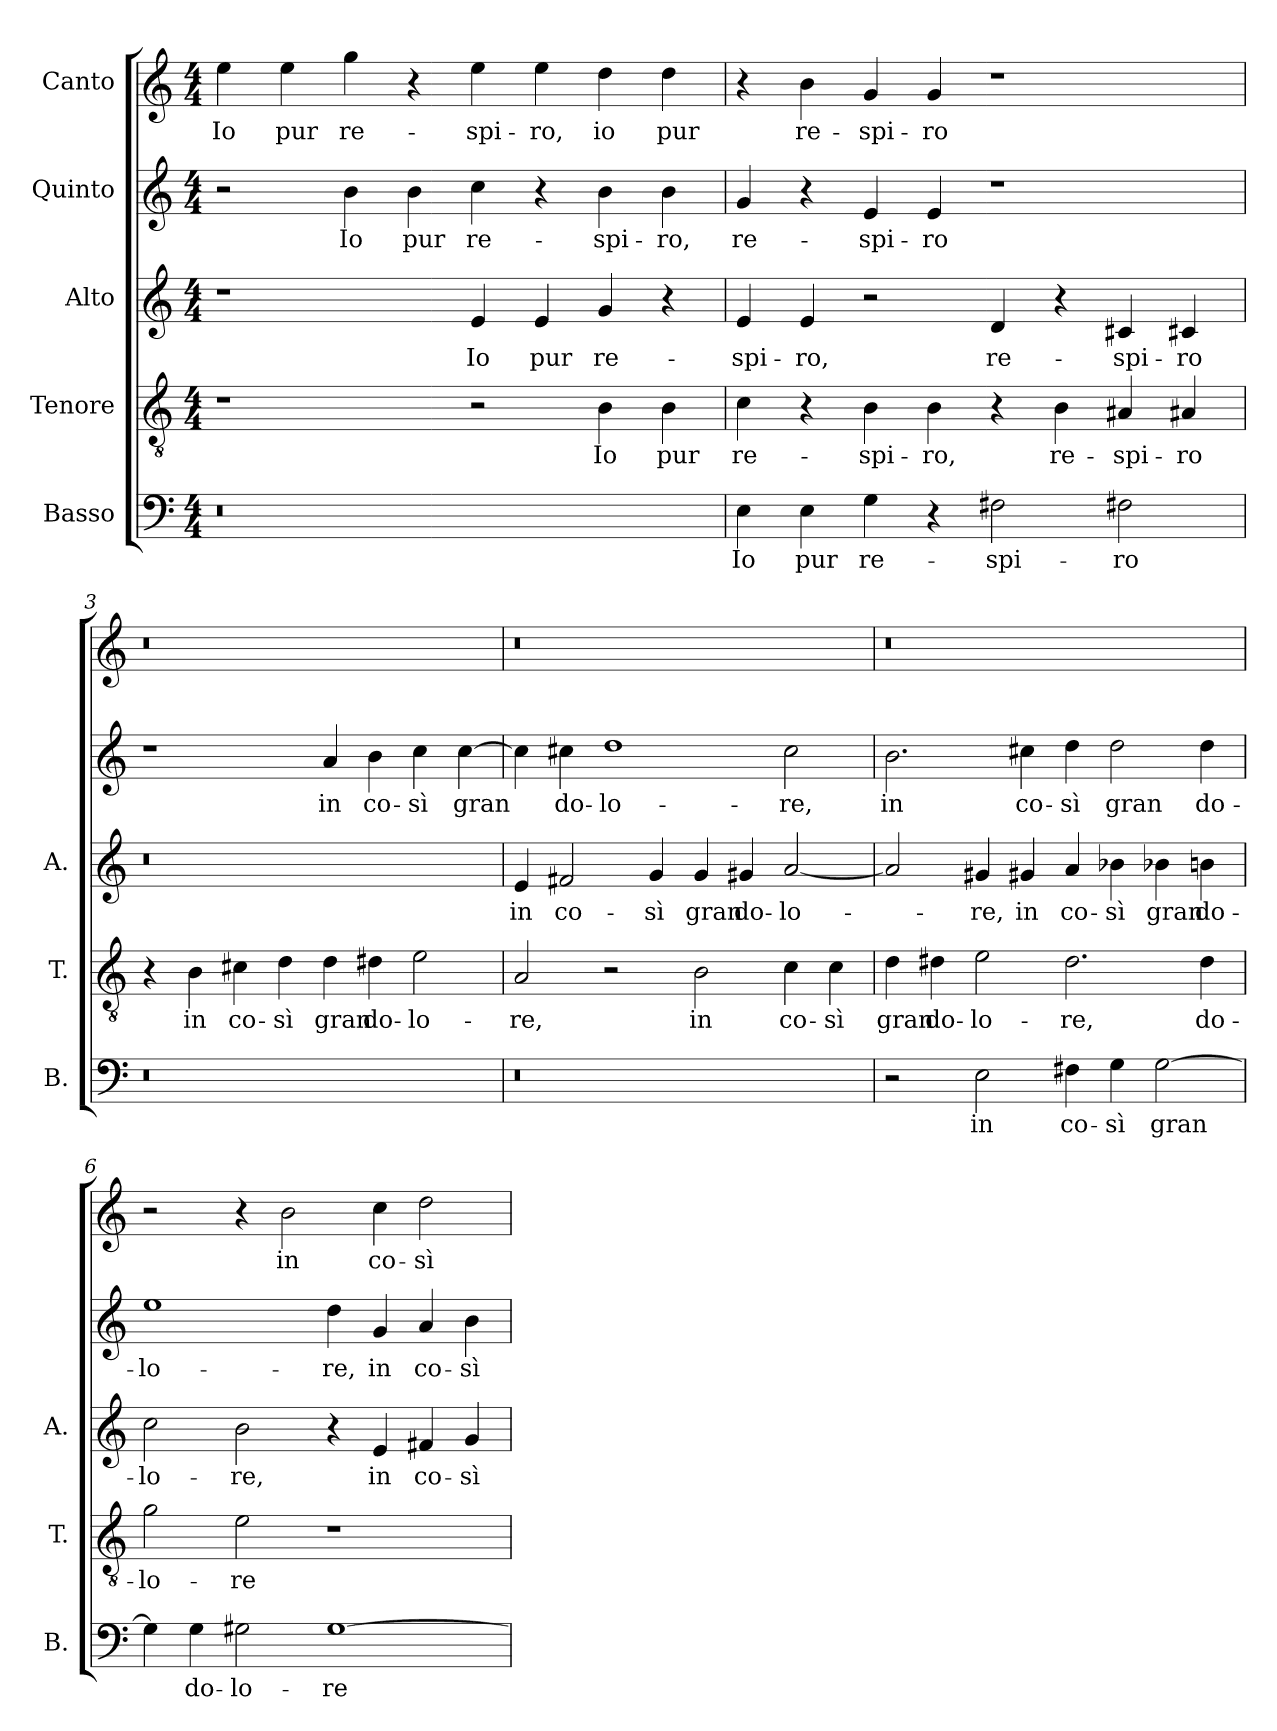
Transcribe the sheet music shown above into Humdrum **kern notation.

**kern	**text	**kern	**text	**kern	**text	**kern	**text	**kern	**text
*part5	*part5	*part4	*part4	*part3	*part3	*part2	*part2	*part1	*part1
*staff5	*staff5	*staff4	*staff4	*staff3	*staff3	*staff2	*staff2	*staff1	*staff1
*I"Basso	*	*I"Tenore	*	*I"Alto	*	*I"Quinto	*	*I"Canto	*
*I'B.	*	*I'T.	*	*I'A.	*	*	*	*	*
*clefF4	*	*clefGv2	*	*clefG2	*	*clefG2	*	*clefG2	*
*k[]	*	*k[]	*	*k[]	*	*k[]	*	*k[]	*
*C:	*	*C:	*	*C:	*	*C:	*	*C:	*
*M4/4	*	*M4/4	*	*M4/4	*	*M4/4	*	*M4/4	*
=1	=1	=1	=1	=1	=1	=1	=1	=1	=1
!LO:N:vis=0	!	!	!	!	!	!	!	!	!
1r	.	1r	.	1r	.	2r	.	4ee\	Io
.	.	.	.	.	.	.	.	4ee\	pur
.	.	.	.	.	.	4b\	Io	4gg\	re-
.	.	.	.	.	.	4b\	pur	4r	.
1ryy	.	2r	.	4e/	Io	4cc\	re-	4ee\	-spi-
.	.	.	.	4e/	pur	4r	.	4ee\	-ro,
.	.	4B\	Io	4g/	re-	4b\	-spi-	4dd\	io
.	.	4B\	pur	4r	.	4b\	-ro,	4dd\	pur
=2	=2	=2	=2	=2	=2	=2	=2	=2	=2
4E\	Io	4c\	re-	4e/	-spi-	4g/	re-	4r	.
4E\	pur	4r	.	4e/	-ro,	4r	.	4b\	re-
4G\	re-	4B\	-spi-	2r	.	4e/	-spi-	4g/	-spi-
4r	.	4B\	-ro,	.	.	4e/	-ro	4g/	-ro
2F#X\	-spi-	4r	.	4d/	re-	1r	.	1r	.
.	.	4B\	re-	4r	.	.	.	.	.
2F#X\	-ro	4A#X/	-spi-	4c#X/	-spi-	.	.	.	.
.	.	4A#X/	-ro	4c#X/	-ro	.	.	.	.
=3	=3	=3	=3	=3	=3	=3	=3	=3	=3
!LO:N:vis=0	!	!	!	!LO:N:vis=0	!	!	!	!LO:N:vis=0	!
1r	.	4r	.	1r	.	1r	.	1r	.
.	.	4B\	in	.	.	.	.	.	.
.	.	4c#X\	co-	.	.	.	.	.	.
.	.	4d\	-sì	.	.	.	.	.	.
1ryy	.	4d\	gran	1ryy	.	4a/	in	1ryy	.
.	.	4d#X\	do-	.	.	4b\	co-	.	.
.	.	2e\	-lo-	.	.	4cc\	-sì	.	.
.	.	.	.	.	.	[4cc\	gran	.	.
=4	=4	=4	=4	=4	=4	=4	=4	=4	=4
!LO:N:vis=0	!	!	!	!	!	!	!	!LO:N:vis=0	!
1r	.	2A/	-re,	4e/	in	4cc\]	.	1r	.
.	.	.	.	2f#X/	co-	4cc#X\	do-	.	.
.	.	2r	.	.	.	1dd\	-lo-	.	.
.	.	.	.	4g/	-sì	.	.	.	.
1ryy	.	2B\	in	4g/	gran	.	.	1ryy	.
.	.	.	.	4g#X/	do-	.	.	.	.
.	.	4c\	co-	[2a/	-lo-	2cc#\	-re,	.	.
.	.	4c\	-sì	.	.	.	.	.	.
=5	=5	=5	=5	=5	=5	=5	=5	=5	=5
!	!	!	!	!	!	!	!	!LO:N:vis=0	!
2r	.	4d\	gran	2a/]	.	2.b\	in	1r	.
.	.	4d#X\	do-	.	.	.	.	.	.
2E\	in	2e\	-lo-	4g#X/	-re,	.	.	.	.
.	.	.	.	4g#X/	in	4cc#X\	co-	.	.
4F#X\	co-	2.d#\	-re,	4a/	co-	4dd\	-sì	1ryy	.
4G\	-sì	.	.	4b-X\	-sì	2dd\	gran	.	.
[2G\	gran	.	.	4b-X\	gran	.	.	.	.
.	.	4d#\	do-	4bn\	do-	4dd\	do-	.	.
=6	=6	=6	=6	=6	=6	=6	=6	=6	=6
4G\]	.	2g\	-lo-	2cc\	-lo-	1ee\	-lo-	2r	.
4G\	do-	.	.	.	.	.	.	.	.
2G#X\	-lo-	2e\	-re	2b\	-re,	.	.	4r	.
.	.	.	.	.	.	.	.	2b\	in
[1G#\	-re	1r	.	4r	.	4dd\	-re,	.	.
.	.	.	.	4e/	in	4g/	in	4cc\	co-
.	.	.	.	4f#X/	co-	4a/	co-	2dd\	-sì
.	.	.	.	4g/	-sì	4b\	-sì	.	.
=	=	=	=	=	=	=	=	=	=
*-	*-	*-	*-	*-	*-	*-	*-	*-	*-
